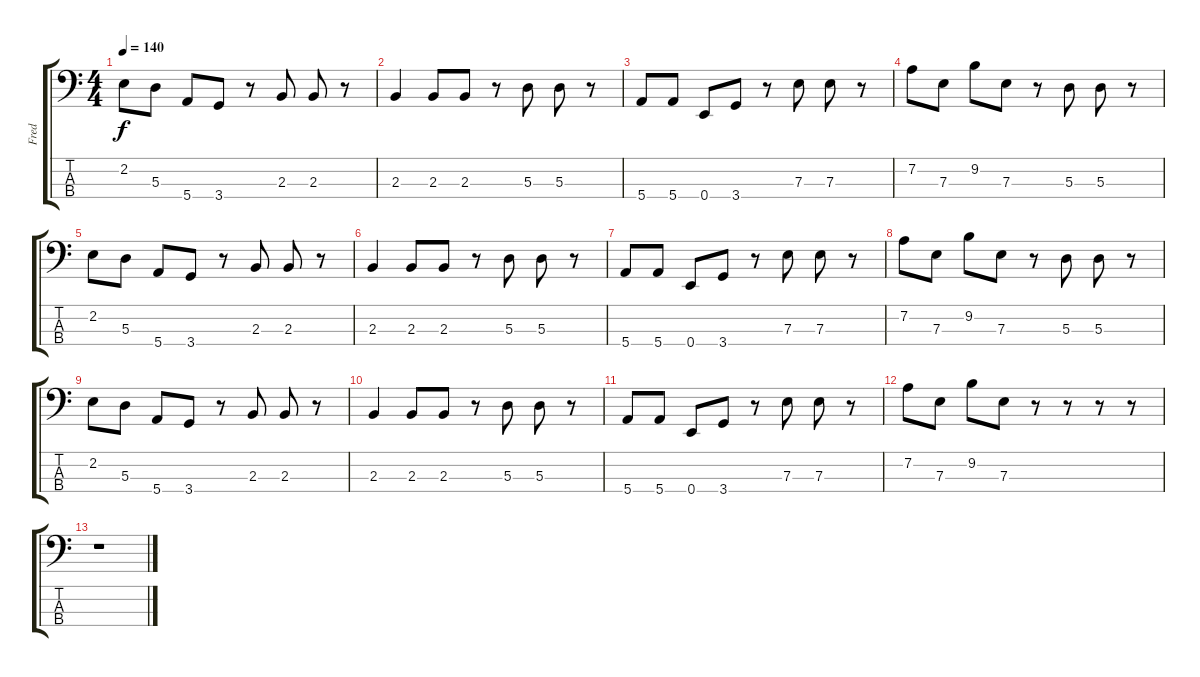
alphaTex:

\track ("Fred" "Fred") {instrument electricbassfinger}
\staff {score tabs}
\tuning (G2 D2 A1 E1) {hide}
\ts (4 4)
\tempo 140
\clef f4
\ks c
2.2.8{dy f} 5.3.8 5.4.8 3.4.8 r.8 2.3.8 2.3.8 r.8 |
2.3.4 2.3.8 2.3.8 r.8 5.3.8 5.3.8 r.8 |
5.4.8 5.4.8 0.4.8 3.4.8 r.8 7.3.8 7.3.8 r.8 |
7.2.8 7.3.8 9.2.8 7.3.8 r.8 5.3.8 5.3.8 r.8 |
2.2.8 5.3.8 5.4.8 3.4.8 r.8 2.3.8 2.3.8 r.8 |
2.3.4 2.3.8 2.3.8 r.8 5.3.8 5.3.8 r.8 |
5.4.8 5.4.8 0.4.8 3.4.8 r.8 7.3.8 7.3.8 r.8 |
7.2.8 7.3.8 9.2.8 7.3.8 r.8 5.3.8 5.3.8 r.8 |
2.2.8 5.3.8 5.4.8 3.4.8 r.8 2.3.8 2.3.8 r.8 |
2.3.4 2.3.8 2.3.8 r.8 5.3.8 5.3.8 r.8 |
5.4.8 5.4.8 0.4.8 3.4.8 r.8 7.3.8 7.3.8 r.8 |
7.2.8 7.3.8 9.2.8 7.3.8 r.8 r.8 r.8 r.8 |
r.1
